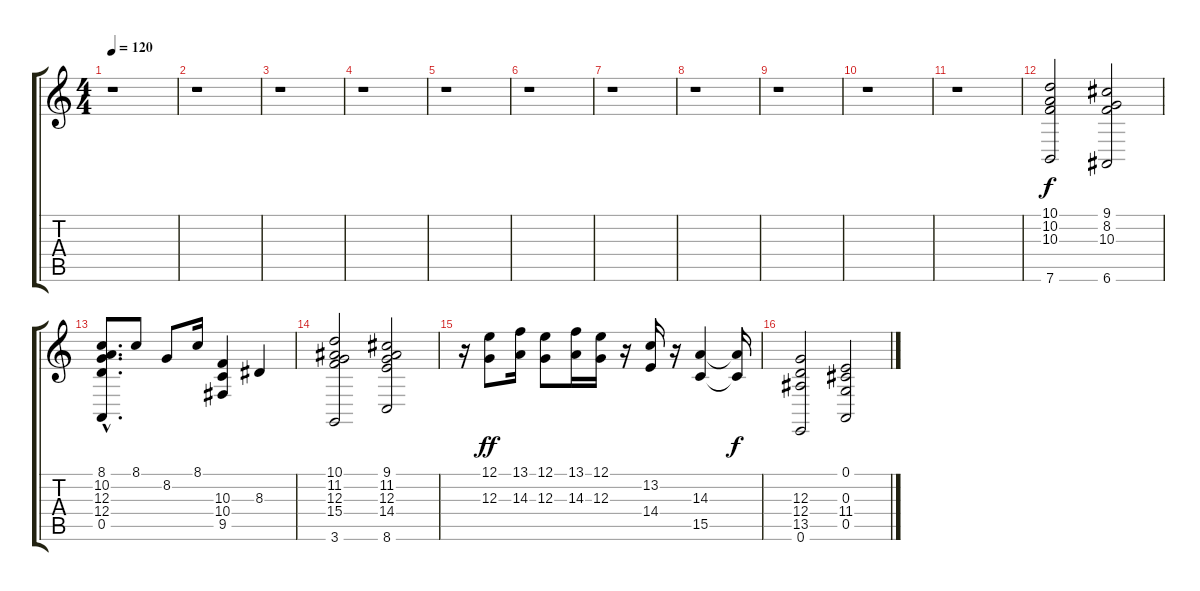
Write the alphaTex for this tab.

\track "" {instrument electricpiano2}
\staff {score tabs}
\tuning (E4 B3 G3 D3 A2 E2) {hide}
\ts (4 4)
\tempo 120
\clef g2
\ks c
r.1{dy f} |
r.1 |
r.1 |
r.1 |
r.1 |
r.1 |
r.1 |
r.1 |
r.1 |
r.1 |
r.1 |
(10.1 10.2 10.3 7.6).2 (9.1 8.2 10.3 6.6).2 |
(8.1{hac} 10.2{hac} 12.3{hac} 12.4{hac} 0.5{hac}).8{d} 8.1.8 8.2.8 8.1.16 (10.3 10.4 9.5).4 8.3.4 |
(10.1 11.2 12.3 15.4 3.6).2 (9.1 11.2 12.3 14.4 8.6).2 |
r.16 (12.1 12.3).8{dy ff} (13.1 14.3).16 (12.1 12.3).8 (13.1 14.3).16 (12.1 12.3).16 r.16 (13.2 14.4).16 r.16 (14.3 15.5).4 (14.3{t} 15.5{t}).16{dy f} |
(12.3 12.4 13.5 0.6).2 (0.1 0.3 11.4 0.5).2
